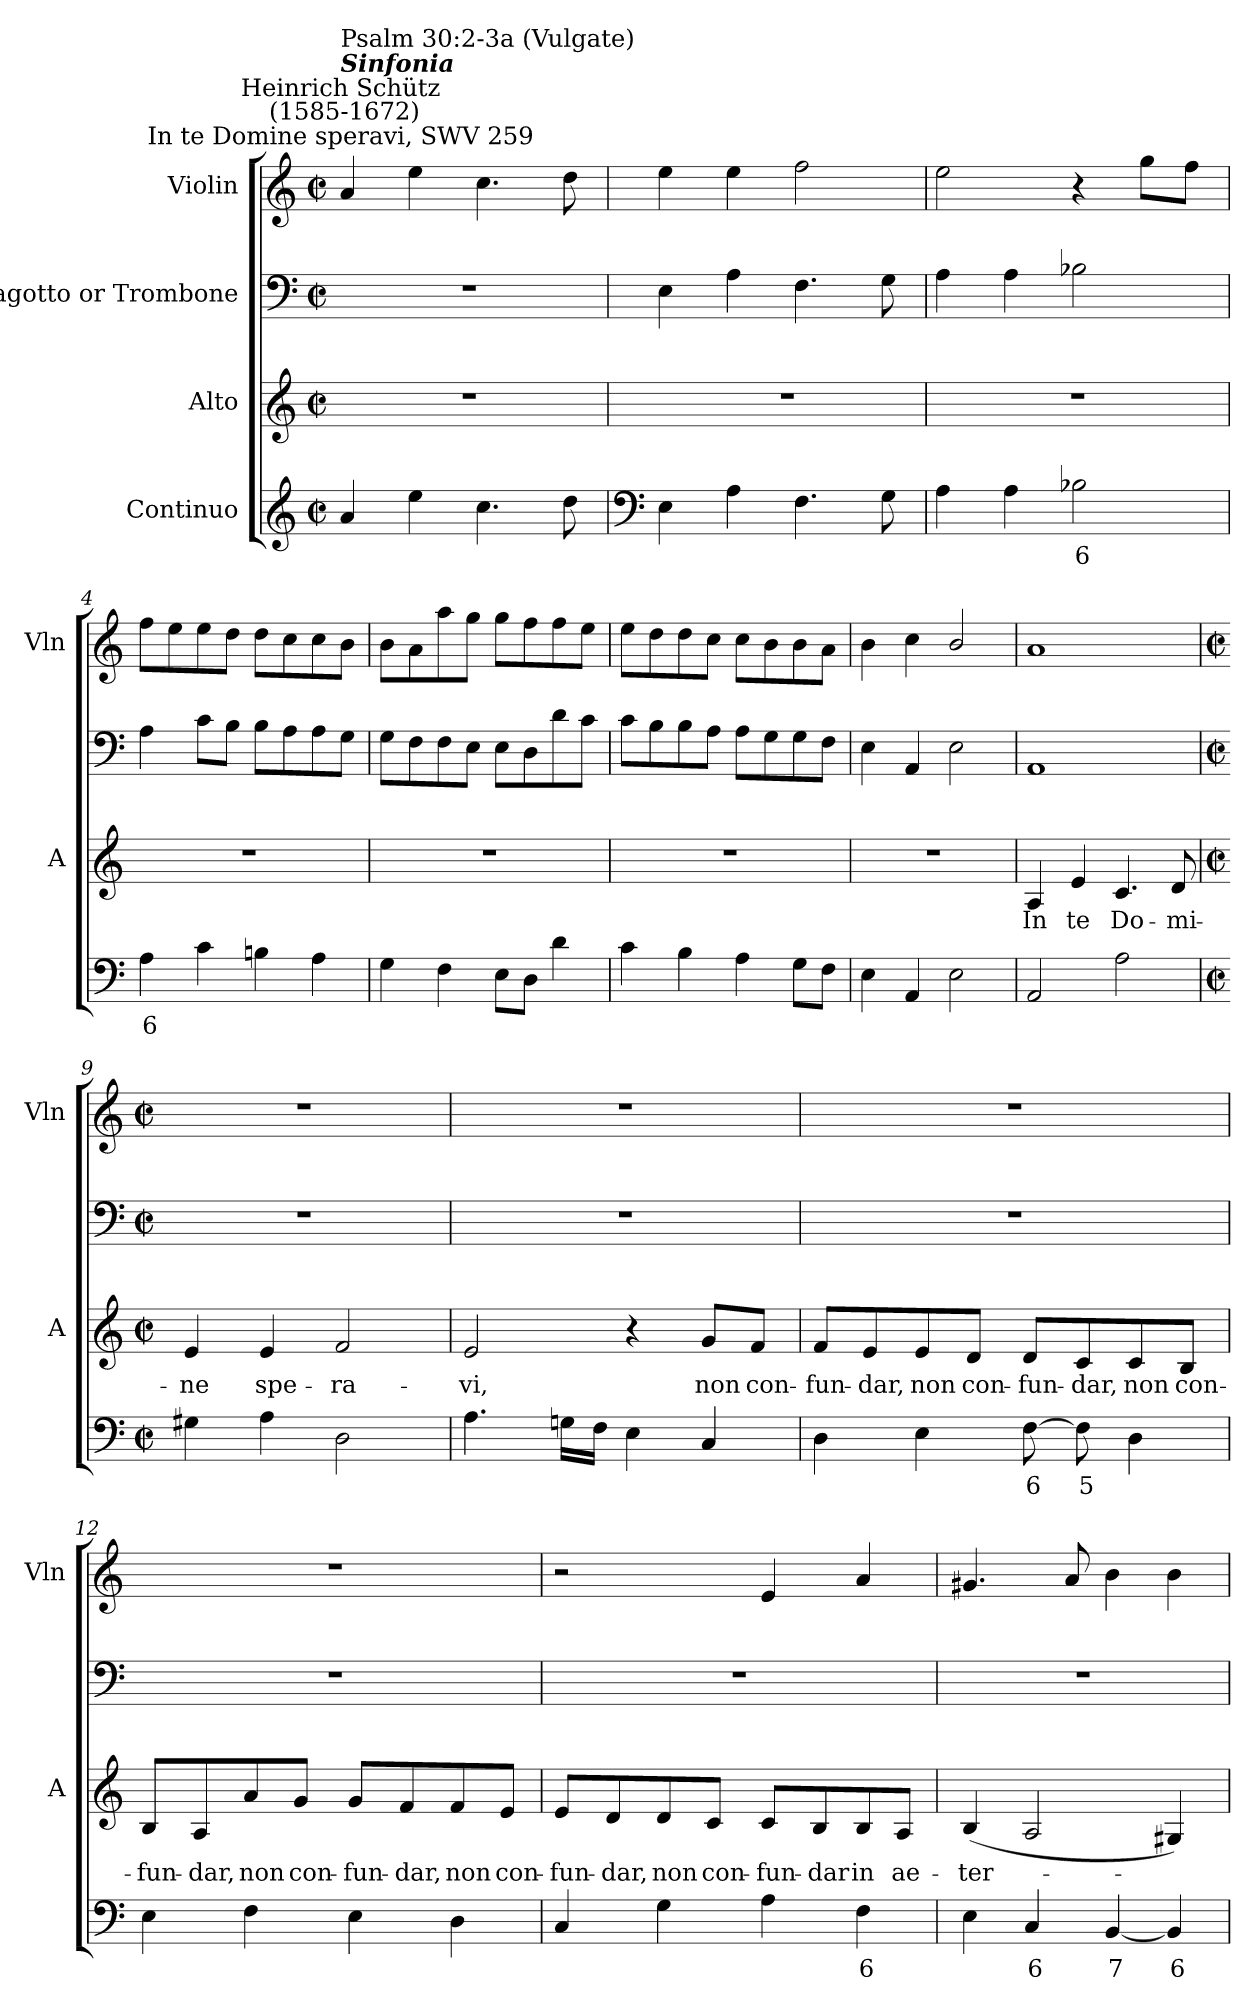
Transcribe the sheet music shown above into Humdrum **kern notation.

**kern	**text	**kern	**text	**kern	**kern
*part4	*part4	*part3	*part3	*part2	*part1
*staff4	*staff4	*staff3	*staff3	*staff2	*staff1
*I"Continuo	*	*I"Alto	*	*I"Fagotto or Trombone	*I"Violin
*	*	*I'A	*	*	*I'Vln
*clefG2	*	*clefG2	*	*clefF4	*clefG2
*k[]	*	*k[]	*	*k[]	*k[]
*C:	*	*C:	*	*C:	*C:
*M2/2	*	*M2/2	*	*M2/2	*M2/2
*met(c|)	*	*met(c|)	*	*met(c|)	*met(c|)
=1	=1	=1	=1	=1	=1
!	!	!	!	!	!LO:TX:a:cj:t=In te Domine speravi, SWV 259
!	!	!	!	!	!LO:TX:a:cj:t=Heinrich Schütz\n (1585-1672)
!	!	!	!	!	!LO:TX:a:Bi:t=Sinfonia
!	!	!	!	!	!LO:TX:a:t=Psalm 30&colon;2-3a (Vulgate)
4a	.	1r	.	1r	4a
4ee	.	.	.	.	4ee
4.cc	.	.	.	.	4.cc
8dd	.	.	.	.	8dd
=2	=2	=2	=2	=2	=2
*clefF4	*	*	*	*	*
4E	.	1r	.	4E	4ee
4A	.	.	.	4A	4ee
4.F	.	.	.	4.F	2ff
8G	.	.	.	8G	.
=3	=3	=3	=3	=3	=3
4A	.	1r	.	4A	2ee
4A	.	.	.	4A	.
!	!LO:LY:b	!	!	!	!
2B-X	6	.	.	2B-X	4r
.	.	.	.	.	8ggL
.	.	.	.	.	8ffJ
=4	=4	=4	=4	=4	=4
!	!LO:LY:b	!	!	!	!
4A	6	1r	.	4A	8ffL
.	.	.	.	.	8ee
4c	.	.	.	8cL	8ee
.	.	.	.	8BJ	8ddJ
4Bn	.	.	.	8BL	8ddL
.	.	.	.	8A	8cc
4A	.	.	.	8A	8cc
.	.	.	.	8GJ	8bJ
=5	=5	=5	=5	=5	=5
4G	.	1r	.	8GL	8bL
.	.	.	.	8F	8a
4F	.	.	.	8F	8aa
.	.	.	.	8EJ	8ggJ
8EL	.	.	.	8EL	8ggL
8DJ	.	.	.	8D	8ff
4d	.	.	.	8d	8ff
.	.	.	.	8cJ	8eeJ
=6	=6	=6	=6	=6	=6
4c	.	1r	.	8cL	8eeL
.	.	.	.	8B	8dd
4B	.	.	.	8B	8dd
.	.	.	.	8AJ	8ccJ
4A	.	.	.	8AL	8ccL
.	.	.	.	8G	8b
8GL	.	.	.	8G	8b
8FJ	.	.	.	8FJ	8aJ
=7	=7	=7	=7	=7	=7
4E	.	1r	.	4E	4b
4AA	.	.	.	4AA	4cc
2E	.	.	.	2E	2b/
=8	=8	=8	=8	=8	=8
!	!	!	!LO:LY:b	!	!
2AA	.	4A	In	1AA	1a
!	!	!	!LO:LY:b	!	!
.	.	4e	te	.	.
!	!	!	!LO:LY:b	!	!
2A	.	4.c	Do-	.	.
!	!	!	!LO:LY:b	!	!
.	.	8d	-mi-	.	.
!!LO:LB:g=z
=9	=9	=9	=9	=9	=9
*M2/2	*	*M2/2	*	*M2/2	*M2/2
*met(c|)	*	*met(c|)	*	*met(c|)	*met(c|)
!	!	!	!LO:LY:b	!	!
4G#X	.	4e	-ne	1r	1r
!	!	!	!LO:LY:b	!	!
4A	.	4e	spe-	.	.
!	!	!	!LO:LY:b	!	!
2D	.	2f	-ra-	.	.
=10	=10	=10	=10	=10	=10
!	!	!	!LO:LY:b	!	!
4.A	.	2e	-vi,	1r	1r
16GnLL	.	.	.	.	.
16FJJ	.	.	.	.	.
4E	.	4r	.	.	.
!	!	!	!LO:LY:b	!	!
4C	.	8g/L	non	.	.
!	!	!	!LO:LY:b	!	!
.	.	8f/J	con-	.	.
=11	=11	=11	=11	=11	=11
!	!	!	!LO:LY:b	!	!
4D	.	8f/L	-fun-	1r	1r
!	!	!	!LO:LY:b	!	!
.	.	8e/	-dar,	.	.
!	!	!	!LO:LY:b	!	!
4E	.	8e/	non	.	.
!	!	!	!LO:LY:b	!	!
.	.	8d/J	con-	.	.
!	!LO:LY:b	!	!LO:LY:b	!	!
[8FL	6	8d/L	-fun-	.	.
!	!LO:LY:b	!	!LO:LY:b	!	!
8F]	5	8c/	-dar,	.	.
!	!	!	!LO:LY:b	!	!
4D	.	8c/	non	.	.
!	!	!	!LO:LY:b	!	!
.	.	8B/J	con-	.	.
=12	=12	=12	=12	=12	=12
!	!	!	!LO:LY:b	!	!
4E	.	8B/L	-fun-	1r	1r
!	!	!	!LO:LY:b	!	!
.	.	8A/	-dar,	.	.
!	!	!	!LO:LY:b	!	!
4F	.	8a/	non	.	.
!	!	!	!LO:LY:b	!	!
.	.	8g/J	con-	.	.
!	!	!	!LO:LY:b	!	!
4E	.	8g/L	-fun-	.	.
!	!	!	!LO:LY:b	!	!
.	.	8f/	-dar,	.	.
!	!	!	!LO:LY:b	!	!
4D	.	8f/	non	.	.
!	!	!	!LO:LY:b	!	!
.	.	8e/J	con-	.	.
!!LO:LB:g=z
=13	=13	=13	=13	=13	=13
!	!	!	!LO:LY:b	!	!
4C	.	8e/L	-fun-	1r	2r
!	!	!	!LO:LY:b	!	!
.	.	8d/	-dar,	.	.
!	!	!	!LO:LY:b	!	!
4G	.	8d/	non	.	.
!	!	!	!LO:LY:b	!	!
.	.	8c/J	con-	.	.
!	!	!	!LO:LY:b	!	!
4A	.	8c/L	-fun-	.	4e
!	!	!	!LO:LY:b	!	!
.	.	8B/	-dar	.	.
!	!LO:LY:b	!	!LO:LY:b	!	!
4F	6	8B/	in	.	4a
!	!	!	!LO:LY:b	!	!
.	.	8A/J	ae-	.	.
=14	=14	=14	=14	=14	=14
!	!	!	!LO:LY:b	!	!
4E	.	(<4B	-ter-	1r	4.g#X
!	!LO:LY:b	!	!	!	!
4C	6	2A	.	.	.
.	.	.	.	.	8a
!	!LO:LY:b	!	!	!	!
[4BB	7	.	.	.	4b
!	!LO:LY:b	!	!	!	!
4BB]	6	4G#X)	.	.	4b
=	=	=	=	=	=
*-	*-	*-	*-	*-	*-
